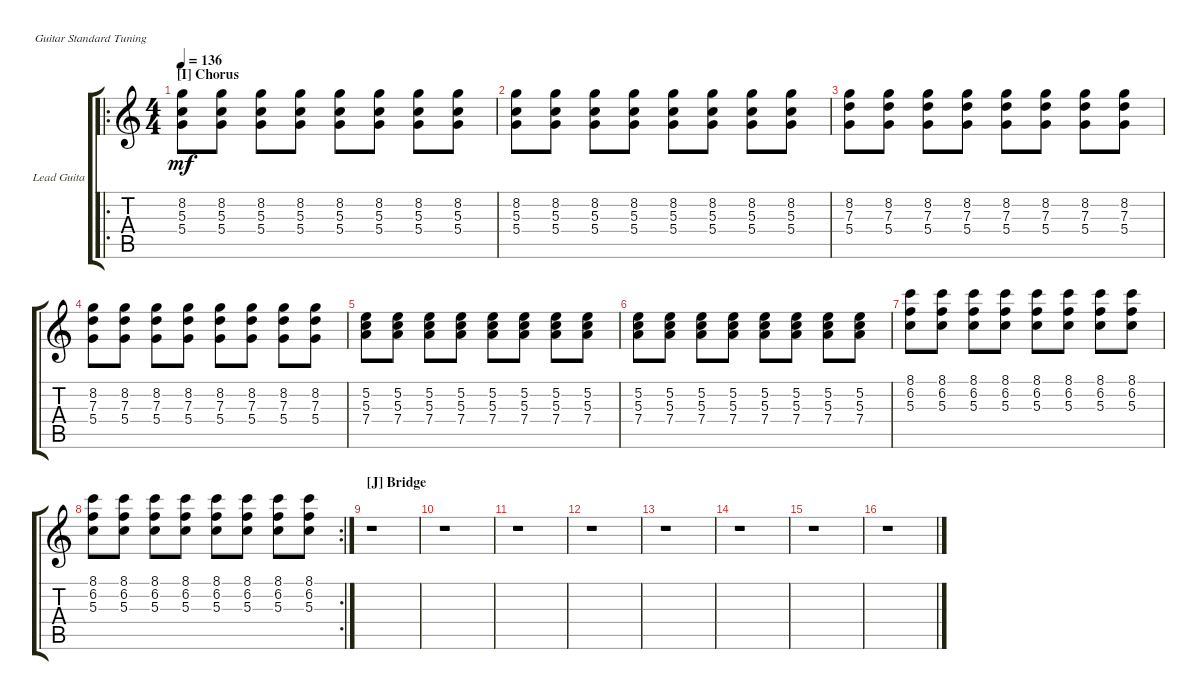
\defaultSystemsLayout 4
\bracketExtendMode groupsimilarinstruments
\firstSystemTrackNameOrientation horizontal
\otherSystemsTrackNameOrientation horizontal
\track ("Lead Guitar" "Lead Guita") {instrument electricguitarclean}
\staff {score tabs}
\tuning (E4 B3 G3 D3 A2 E2)
\ro
\ts (4 4)
\section ("I" "Chorus")
\tempo 136
\clef g2
\ks c
(5.4 5.3 8.2).8{dy mf} (5.4 5.3 8.2).8 (5.4 5.3 8.2).8 (5.4 5.3 8.2).8 (5.4 5.3 8.2).8 (5.4 5.3 8.2).8 (5.4 5.3 8.2).8 (5.4 5.3 8.2).8 |
(5.4 5.3 8.2).8 (5.4 5.3 8.2).8 (5.4 5.3 8.2).8 (5.4 5.3 8.2).8 (5.4 5.3 8.2).8 (5.4 5.3 8.2).8 (5.4 5.3 8.2).8 (5.4 5.3 8.2).8 |
(5.4 7.3 8.2).8 (5.4 7.3 8.2).8 (5.4 7.3 8.2).8 (5.4 7.3 8.2).8 (5.4 7.3 8.2).8 (5.4 7.3 8.2).8 (5.4 7.3 8.2).8 (5.4 7.3 8.2).8 |
(5.4 7.3 8.2).8 (5.4 7.3 8.2).8 (5.4 7.3 8.2).8 (5.4 7.3 8.2).8 (5.4 7.3 8.2).8 (5.4 7.3 8.2).8 (5.4 7.3 8.2).8 (5.4 7.3 8.2).8 |
(7.4 5.3 5.2).8 (7.4 5.3 5.2).8 (7.4 5.3 5.2).8 (7.4 5.3 5.2).8 (7.4 5.3 5.2).8 (7.4 5.3 5.2).8 (7.4 5.3 5.2).8 (7.4 5.3 5.2).8 |
(7.4 5.3 5.2).8 (7.4 5.3 5.2).8 (7.4 5.3 5.2).8 (7.4 5.3 5.2).8 (7.4 5.3 5.2).8 (7.4 5.3 5.2).8 (7.4 5.3 5.2).8 (7.4 5.3 5.2).8 |
(5.3 6.2 8.1).8 (5.3 6.2 8.1).8 (5.3 6.2 8.1).8 (5.3 6.2 8.1).8 (5.3 6.2 8.1).8 (5.3 6.2 8.1).8 (5.3 6.2 8.1).8 (5.3 6.2 8.1).8 |
\rc 2
(5.3 6.2 8.1).8 (5.3 6.2 8.1).8 (5.3 6.2 8.1).8 (5.3 6.2 8.1).8 (5.3 6.2 8.1).8 (5.3 6.2 8.1).8 (5.3 6.2 8.1).8 (5.3 6.2 8.1).8 |
\section ("J" "Bridge")
r.1 |
r.1 |
r.1 |
r.1 |
r.1 |
r.1 |
r.1 |
r.1
